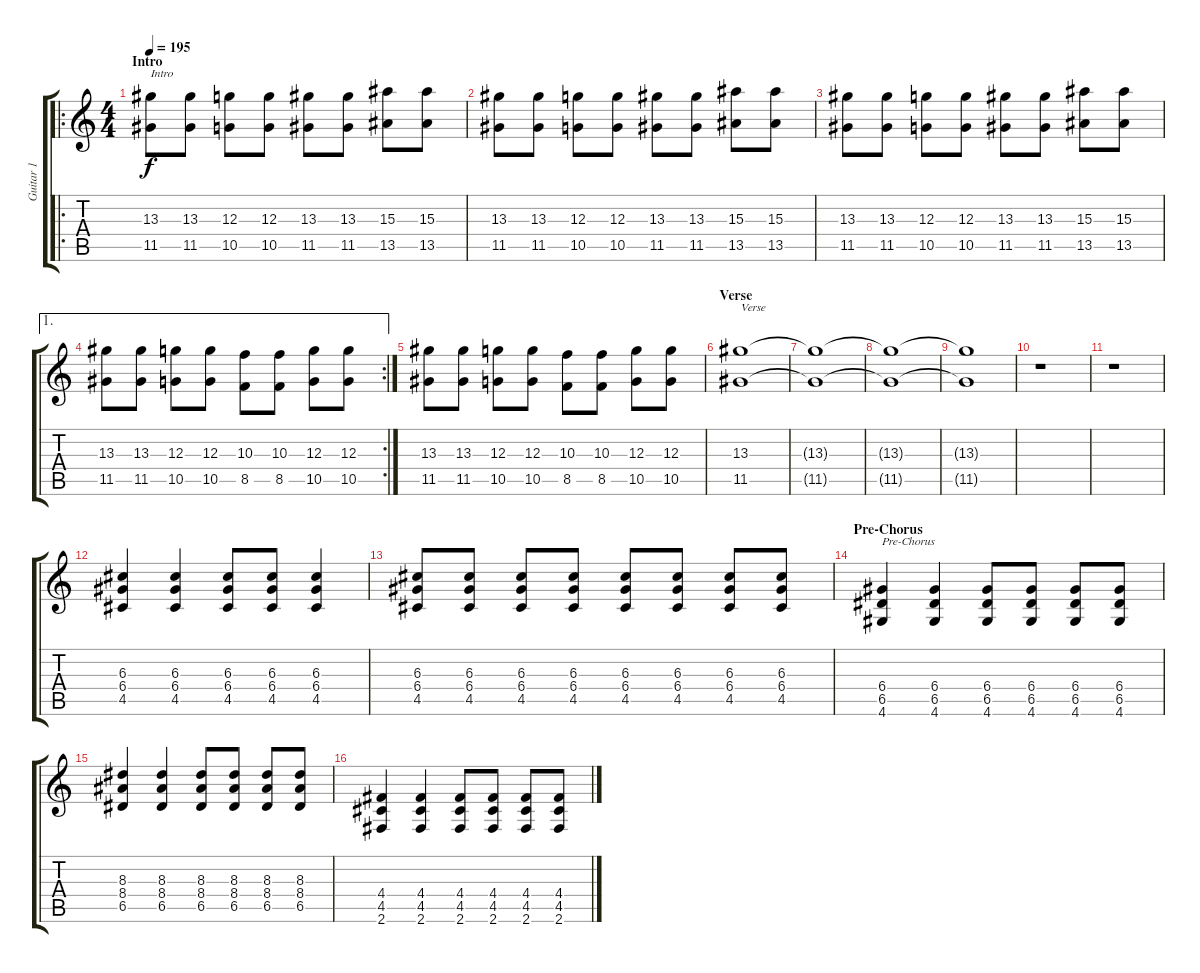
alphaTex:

\track ("Guitar 1" "Guitar 1") {instrument distortionguitar}
\staff {score tabs}
\tuning (E4 B3 G3 D3 A2 E2) {hide}
\ro
\ts (4 4)
\section ("" "Intro")
\tempo 195
\clef g2
\ks c
(13.3 11.5).8{txt "Intro" dy f instrument distortionguitar} (13.3 11.5).8 (12.3 10.5).8 (12.3 10.5).8 (13.3 11.5).8 (13.3 11.5).8 (15.3 13.5).8 (15.3 13.5).8 |
(13.3 11.5).8 (13.3 11.5).8 (12.3 10.5).8 (12.3 10.5).8 (13.3 11.5).8 (13.3 11.5).8 (15.3 13.5).8 (15.3 13.5).8 |
(13.3 11.5).8 (13.3 11.5).8 (12.3 10.5).8 (12.3 10.5).8 (13.3 11.5).8 (13.3 11.5).8 (15.3 13.5).8 (15.3 13.5).8 |
\ae 1
\rc 2
(13.3 11.5).8 (13.3 11.5).8 (12.3 10.5).8 (12.3 10.5).8 (10.3 8.5).8 (10.3 8.5).8 (12.3 10.5).8 (12.3 10.5).8 |
(13.3 11.5).8 (13.3 11.5).8 (12.3 10.5).8 (12.3 10.5).8 (10.3 8.5).8 (10.3 8.5).8 (12.3 10.5).8 (12.3 10.5).8 |
\section ("" "Verse")
(13.3 11.5).1{txt "Verse"} |
(13.3{t} 11.5{t}).1 |
(13.3{t} 11.5{t}).1 |
(13.3{t} 11.5{t}).1 |
r.1 |
r.1 |
(6.3 6.4 4.5).4 (6.3 6.4 4.5).4 (6.3 6.4 4.5).8 (6.3 6.4 4.5).8 (6.3 6.4 4.5).4 |
(6.3 6.4 4.5).8 (6.3 6.4 4.5).8 (6.3 6.4 4.5).8 (6.3 6.4 4.5).8 (6.3 6.4 4.5).8 (6.3 6.4 4.5).8 (6.3 6.4 4.5).8 (6.3 6.4 4.5).8 |
\section ("" "Pre-Chorus")
(6.4 6.5 4.6).4{txt "Pre-Chorus"} (6.4 6.5 4.6).4 (6.4 6.5 4.6).8 (6.4 6.5 4.6).8 (6.4 6.5 4.6).8 (6.4 6.5 4.6).8 |
(8.3 8.4 6.5).4 (8.3 8.4 6.5).4 (8.3 8.4 6.5).8 (8.3 8.4 6.5).8 (8.3 8.4 6.5).8 (8.3 8.4 6.5).8 |
(4.4 4.5 2.6).4 (4.4 4.5 2.6).4 (4.4 4.5 2.6).8 (4.4 4.5 2.6).8 (4.4 4.5 2.6).8 (4.4 4.5 2.6).8
